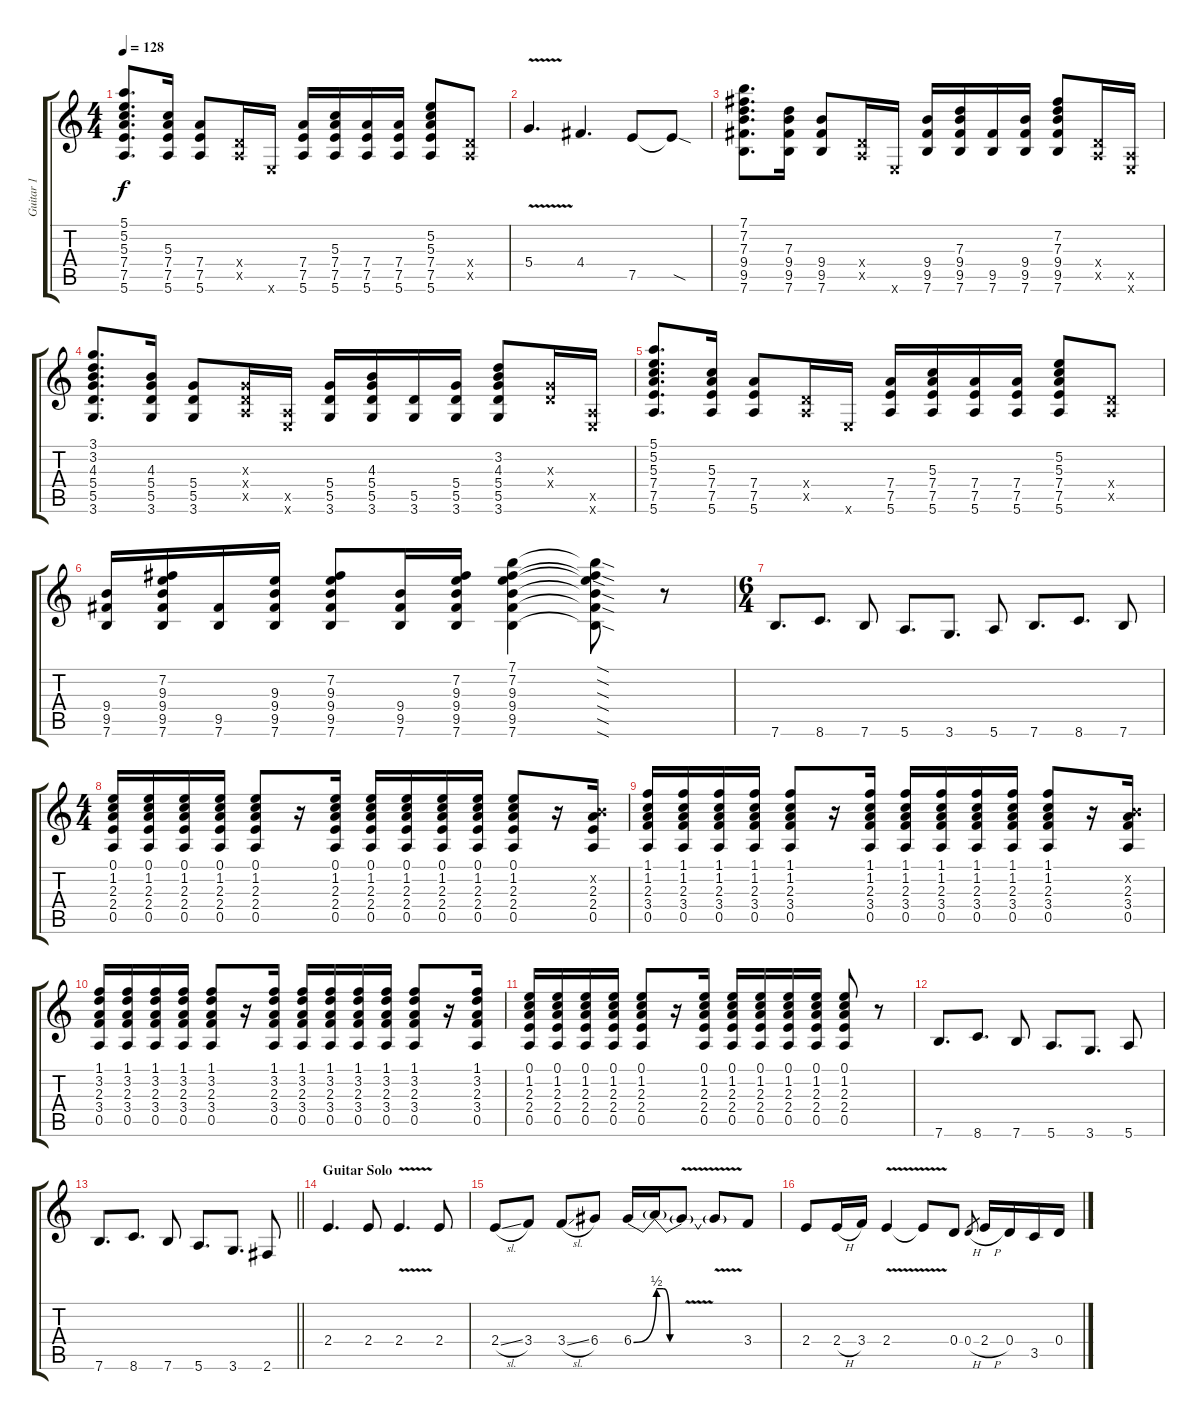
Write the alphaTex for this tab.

\track ("Guitar 1" "Guitar 1") {instrument overdrivenguitar}
\staff {score tabs}
\tuning (E4 B3 G3 D3 A2 E2) {hide}
\ts (4 4)
\tempo 128
\clef g2
\ks c
(5.1 5.2 5.3 7.4 7.5 5.6).8{d dy f} (5.3 7.4 7.5 5.6).16 (7.4 7.5 5.6).8 (0.4{x} 0.5{x}).16 0.6{x}.16 (7.4 7.5 5.6).16 (5.3 7.4 7.5 5.6).16 (7.4 7.5 5.6).16 (7.4 7.5 5.6).16 (5.2 5.3 7.4 7.5 5.6).8 (0.4{x} 0.5{x}).8 |
5.4{v}.4{d} 4.4.4{d} 7.5.8 7.5{sod t}.8 |
(7.1 7.2 7.3 9.4 9.5 7.6).8{d} (7.3 9.4 9.5 7.6).16 (9.4 9.5 7.6).8 (0.4{x} 0.5{x}).16 0.6{x}.16 (9.4 9.5 7.6).16 (7.3 9.4 9.5 7.6).16 (9.5 7.6).16 (9.4 9.5 7.6).16 (7.2 7.3 9.4 9.5 7.6).8 (0.4{x} 0.5{x}).16 (0.5{x} 0.6{x}).16 |
(3.1 3.2 4.3 5.4 5.5 3.6).8{d} (4.3 5.4 5.5 3.6).16 (5.4 5.5 3.6).8 (0.3{x} 0.4{x} 0.5{x}).16 (0.5{x} 0.6{x}).16 (5.4 5.5 3.6).16 (4.3 5.4 5.5 3.6).16 (5.5 3.6).16 (5.4 5.5 3.6).16 (3.2 4.3 5.4 5.5 3.6).8 (0.3{x} 0.4{x}).16 (0.5{x} 0.6{x}).16 |
(5.1 5.2 5.3 7.4 7.5 5.6).8{d} (5.3 7.4 7.5 5.6).16 (7.4 7.5 5.6).8 (0.4{x} 0.5{x}).16 0.6{x}.16 (7.4 7.5 5.6).16 (5.3 7.4 7.5 5.6).16 (7.4 7.5 5.6).16 (7.4 7.5 5.6).16 (5.2 5.3 7.4 7.5 5.6).8 (0.4{x} 0.5{x}).8 |
(9.4 9.5 7.6).16 (7.2 9.3 9.4 9.5 7.6).16 (9.5 7.6).16 (9.3 9.4 9.5 7.6).16 (7.2 9.3 9.4 9.5 7.6).8 (9.4 9.5 7.6).16 (7.2 9.3 9.4 9.5 7.6).16 (7.1 7.2 9.3 9.4 9.5 7.6).4 (7.1{sod t} 7.2{sod t} 9.3{sod t} 9.4{sod t} 9.5{sod t} 7.6{sod t}).8 r.8 |
\ts (6 4)
7.6.8{d} 8.6.8{d} 7.6.8 5.6.8{d} 3.6.8{d} 5.6.8 7.6.8{d} 8.6.8{d} 7.6.8 |
\ts (4 4)
(0.1 1.2 2.3 2.4 0.5).16 (0.1 1.2 2.3 2.4 0.5).16 (0.1 1.2 2.3 2.4 0.5).16 (0.1 1.2 2.3 2.4 0.5).16 (0.1 1.2 2.3 2.4 0.5).8 r.16 (0.1 1.2 2.3 2.4 0.5).16 (0.1 1.2 2.3 2.4 0.5).16 (0.1 1.2 2.3 2.4 0.5).16 (0.1 1.2 2.3 2.4 0.5).16 (0.1 1.2 2.3 2.4 0.5).16 (0.1 1.2 2.3 2.4 0.5).8 r.16 (0.2{x} 2.3 2.4 0.5).16 |
(1.1 1.2 2.3 3.4 0.5).16 (1.1 1.2 2.3 3.4 0.5).16 (1.1 1.2 2.3 3.4 0.5).16 (1.1 1.2 2.3 3.4 0.5).16 (1.1 1.2 2.3 3.4 0.5).8 r.16 (1.1 1.2 2.3 3.4 0.5).16 (1.1 1.2 2.3 3.4 0.5).16 (1.1 1.2 2.3 3.4 0.5).16 (1.1 1.2 2.3 3.4 0.5).16 (1.1 1.2 2.3 3.4 0.5).16 (1.1 1.2 2.3 3.4 0.5).8 r.16 (0.2{x} 2.3 3.4 0.5).16 |
(1.1 3.2 2.3 3.4 0.5).16 (1.1 3.2 2.3 3.4 0.5).16 (1.1 3.2 2.3 3.4 0.5).16 (1.1 3.2 2.3 3.4 0.5).16 (1.1 3.2 2.3 3.4 0.5).8 r.16 (1.1 3.2 2.3 3.4 0.5).16 (1.1 3.2 2.3 3.4 0.5).16 (1.1 3.2 2.3 3.4 0.5).16 (1.1 3.2 2.3 3.4 0.5).16 (1.1 3.2 2.3 3.4 0.5).16 (1.1 3.2 2.3 3.4 0.5).8 r.16 (1.1 3.2 2.3 3.4 0.5).16 |
(0.1 1.2 2.3 2.4 0.5).16 (0.1 1.2 2.3 2.4 0.5).16 (0.1 1.2 2.3 2.4 0.5).16 (0.1 1.2 2.3 2.4 0.5).16 (0.1 1.2 2.3 2.4 0.5).8 r.16 (0.1 1.2 2.3 2.4 0.5).16 (0.1 1.2 2.3 2.4 0.5).16 (0.1 1.2 2.3 2.4 0.5).16 (0.1 1.2 2.3 2.4 0.5).16 (0.1 1.2 2.3 2.4 0.5).16 (0.1 1.2 2.3 2.4 0.5).8 r.8 |
7.6.8{d} 8.6.8{d} 7.6.8 5.6.8{d} 3.6.8{d} 5.6.8 |
\barLineRight lightlight
7.6.8{d} 8.6.8{d} 7.6.8 5.6.8{d} 3.6.8{d} 2.6.8 |
\section ("" "Guitar Solo")
2.4.4{d} 2.4.8 2.4{v}.4{d} 2.4.8 |
2.4{sl}.8 3.4.8 3.4{sl}.8 6.4.8 6.4{be (bend 0 0 60 2)}.16 6.4{be (custom 0 2 15 2 30 0 60 0) t}.16 6.4{v t}.8 6.4{t}.8 3.4.8 |
2.4.8 2.4{h}.16 3.4.16 2.4{v}.4 2.4{t}.8 0.4.8 0.4{h}.8{gr} 2.4{h}.16 0.4.16 3.5.16 0.4.16
